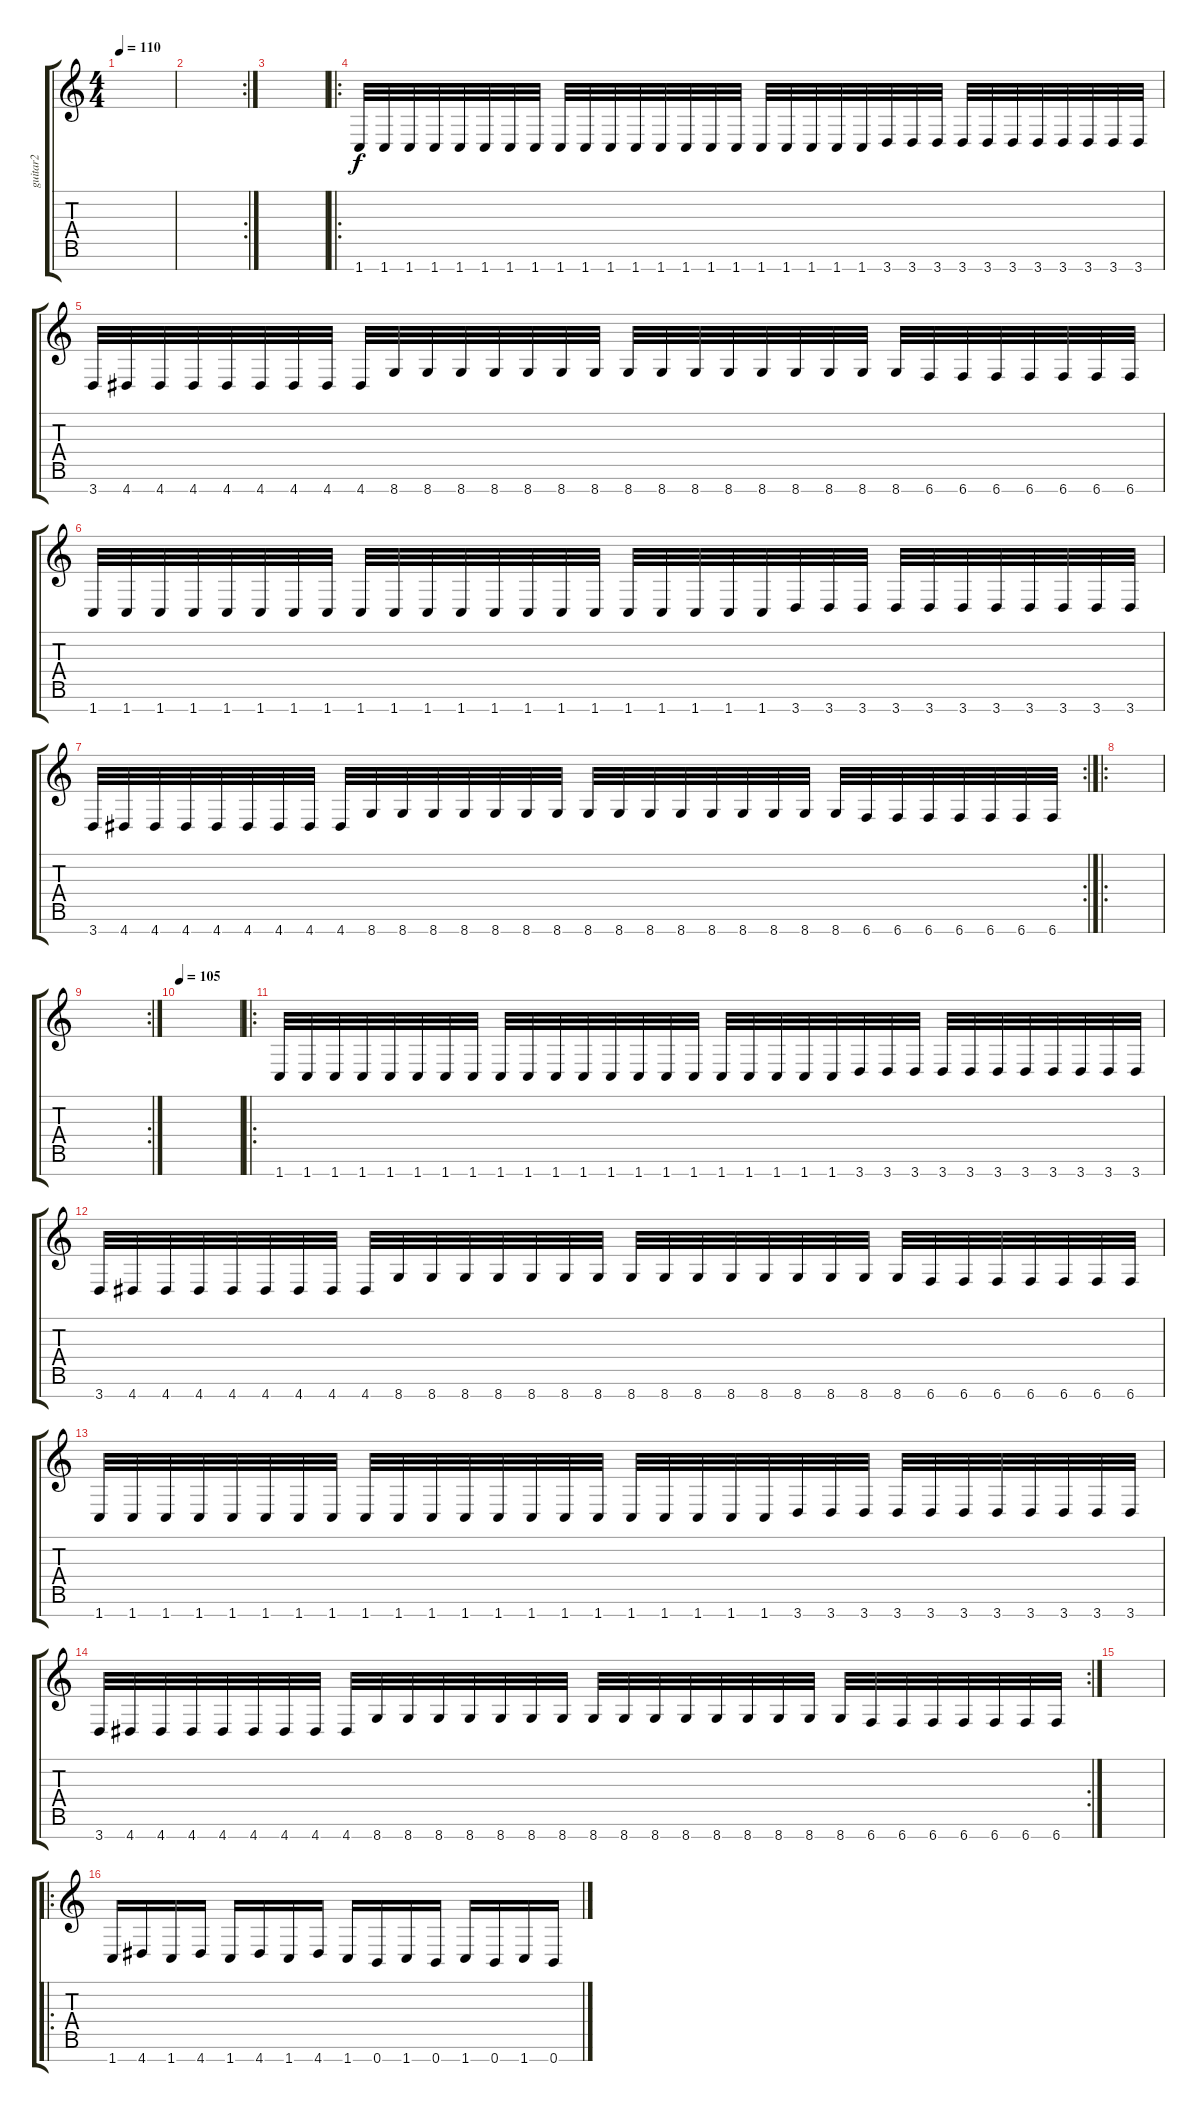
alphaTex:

\track ("guitar2" "guitar2") {instrument distortionguitar}
\staff {score tabs}
\tuning (E4 B3 G3 D3 A2 E2 B1) {hide}
\ts (4 4)
\tempo 110
\clef g2
\ks c
|
\rc 2
|
|
\ro
1.7.32 1.7.32 1.7.32 1.7.32 1.7.32 1.7.32 1.7.32 1.7.32 1.7.32 1.7.32 1.7.32 1.7.32 1.7.32 1.7.32 1.7.32 1.7.32 1.7.32 1.7.32 1.7.32 1.7.32 1.7.32 3.7.32 3.7.32 3.7.32 3.7.32 3.7.32 3.7.32 3.7.32 3.7.32 3.7.32 3.7.32 3.7.32 |
3.7.32 4.7.32 4.7.32 4.7.32 4.7.32 4.7.32 4.7.32 4.7.32 4.7.32 8.7.32 8.7.32 8.7.32 8.7.32 8.7.32 8.7.32 8.7.32 8.7.32 8.7.32 8.7.32 8.7.32 8.7.32 8.7.32 8.7.32 8.7.32 8.7.32 6.7.32 6.7.32 6.7.32 6.7.32 6.7.32 6.7.32 6.7.32 |
1.7.32 1.7.32 1.7.32 1.7.32 1.7.32 1.7.32 1.7.32 1.7.32 1.7.32 1.7.32 1.7.32 1.7.32 1.7.32 1.7.32 1.7.32 1.7.32 1.7.32 1.7.32 1.7.32 1.7.32 1.7.32 3.7.32 3.7.32 3.7.32 3.7.32 3.7.32 3.7.32 3.7.32 3.7.32 3.7.32 3.7.32 3.7.32 |
\rc 2
3.7.32 4.7.32 4.7.32 4.7.32 4.7.32 4.7.32 4.7.32 4.7.32 4.7.32 8.7.32 8.7.32 8.7.32 8.7.32 8.7.32 8.7.32 8.7.32 8.7.32 8.7.32 8.7.32 8.7.32 8.7.32 8.7.32 8.7.32 8.7.32 8.7.32 6.7.32 6.7.32 6.7.32 6.7.32 6.7.32 6.7.32 6.7.32 |
\ro
|
\rc 2
|
\tempo 105
|
\ro
1.7.32 1.7.32 1.7.32 1.7.32 1.7.32 1.7.32 1.7.32 1.7.32 1.7.32 1.7.32 1.7.32 1.7.32 1.7.32 1.7.32 1.7.32 1.7.32 1.7.32 1.7.32 1.7.32 1.7.32 1.7.32 3.7.32 3.7.32 3.7.32 3.7.32 3.7.32 3.7.32 3.7.32 3.7.32 3.7.32 3.7.32 3.7.32 |
3.7.32 4.7.32 4.7.32 4.7.32 4.7.32 4.7.32 4.7.32 4.7.32 4.7.32 8.7.32 8.7.32 8.7.32 8.7.32 8.7.32 8.7.32 8.7.32 8.7.32 8.7.32 8.7.32 8.7.32 8.7.32 8.7.32 8.7.32 8.7.32 8.7.32 6.7.32 6.7.32 6.7.32 6.7.32 6.7.32 6.7.32 6.7.32 |
1.7.32 1.7.32 1.7.32 1.7.32 1.7.32 1.7.32 1.7.32 1.7.32 1.7.32 1.7.32 1.7.32 1.7.32 1.7.32 1.7.32 1.7.32 1.7.32 1.7.32 1.7.32 1.7.32 1.7.32 1.7.32 3.7.32 3.7.32 3.7.32 3.7.32 3.7.32 3.7.32 3.7.32 3.7.32 3.7.32 3.7.32 3.7.32 |
\rc 2
3.7.32 4.7.32 4.7.32 4.7.32 4.7.32 4.7.32 4.7.32 4.7.32 4.7.32 8.7.32 8.7.32 8.7.32 8.7.32 8.7.32 8.7.32 8.7.32 8.7.32 8.7.32 8.7.32 8.7.32 8.7.32 8.7.32 8.7.32 8.7.32 8.7.32 6.7.32 6.7.32 6.7.32 6.7.32 6.7.32 6.7.32 6.7.32 |
|
\ro
1.7.16 4.7.16 1.7.16 4.7.16 1.7.16 4.7.16 1.7.16 4.7.16 1.7.16 0.7.16 1.7.16 0.7.16 1.7.16 0.7.16 1.7.16 0.7.16
